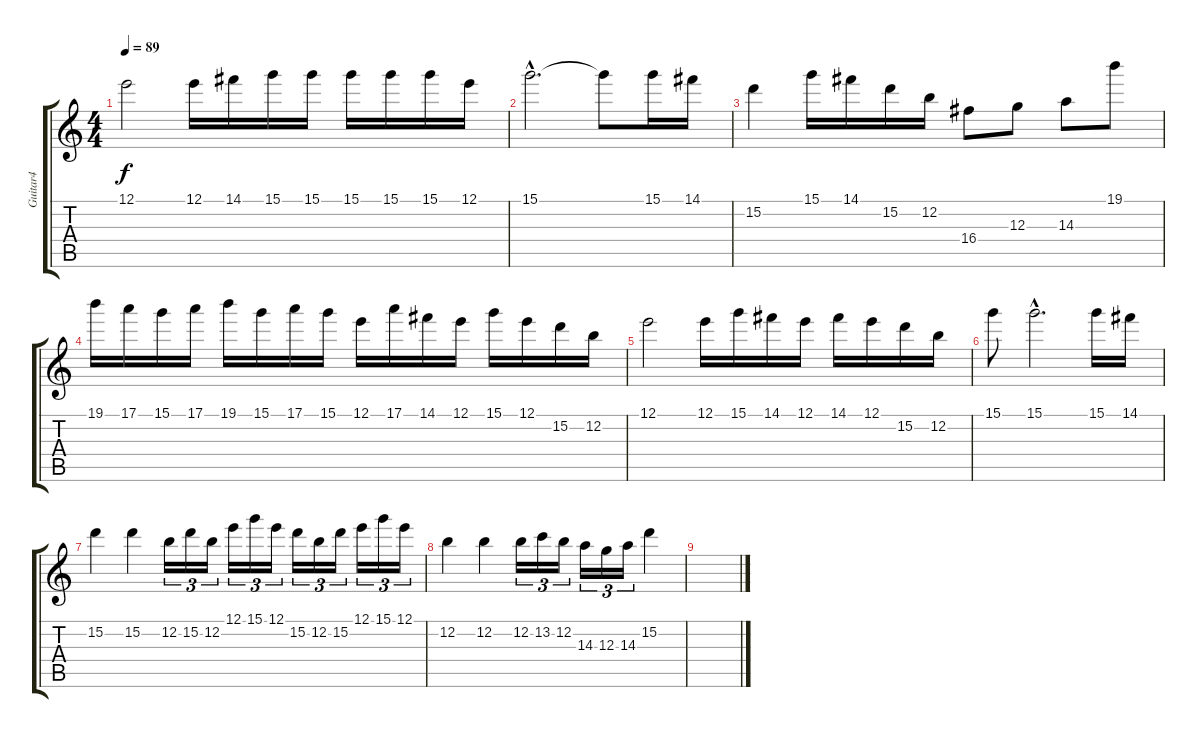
\track ("Guitar4" "Guitar4") {instrument distortionguitar}
\staff {score tabs}
\tuning (E4 B3 G3 D3 A2 E2) {hide}
\ts (4 4)
\section ("" "")
\tempo 89
\clef g2
\ks c
12.1.2{dy f} 12.1.16 14.1.16 15.1.16 15.1.16 15.1.16 15.1.16 15.1.16 12.1.16 |
15.1{hac}.2{d} 15.1{t}.8 15.1.16 14.1.16 |
15.2.4 15.1.16 14.1.16 15.2.16 12.2.16 16.4.8 12.3.8 14.3.8 19.1.8 |
19.1.16 17.1.16 15.1.16 17.1.16 19.1.16 15.1.16 17.1.16 15.1.16 12.1.16 17.1.16 14.1.16 12.1.16 15.1.16 12.1.16 15.2.16 12.2.16 |
12.1.2 12.1.16 15.1.16 14.1.16 12.1.16 14.1.16 12.1.16 15.2.16 12.2.16 |
15.1.8 15.1{hac}.2{d} 15.1.16 14.1.16 |
15.2.4 15.2.4 12.2.16{tu (3 2)} 15.2.16{tu (3 2)} 12.2.16{tu (3 2)} 12.1.16{tu (3 2)} 15.1.16{tu (3 2)} 12.1.16{tu (3 2)} 15.2.16{tu (3 2)} 12.2.16{tu (3 2)} 15.2.16{tu (3 2)} 12.1.16{tu (3 2)} 15.1.16{tu (3 2)} 12.1.16{tu (3 2)} |
12.2.4 12.2.4 12.2.16{tu (3 2)} 13.2.16{tu (3 2)} 12.2.16{tu (3 2)} 14.3.16{tu (3 2)} 12.3.16{tu (3 2)} 14.3.16{tu (3 2)} 15.2.4 |
\section ("" "")
